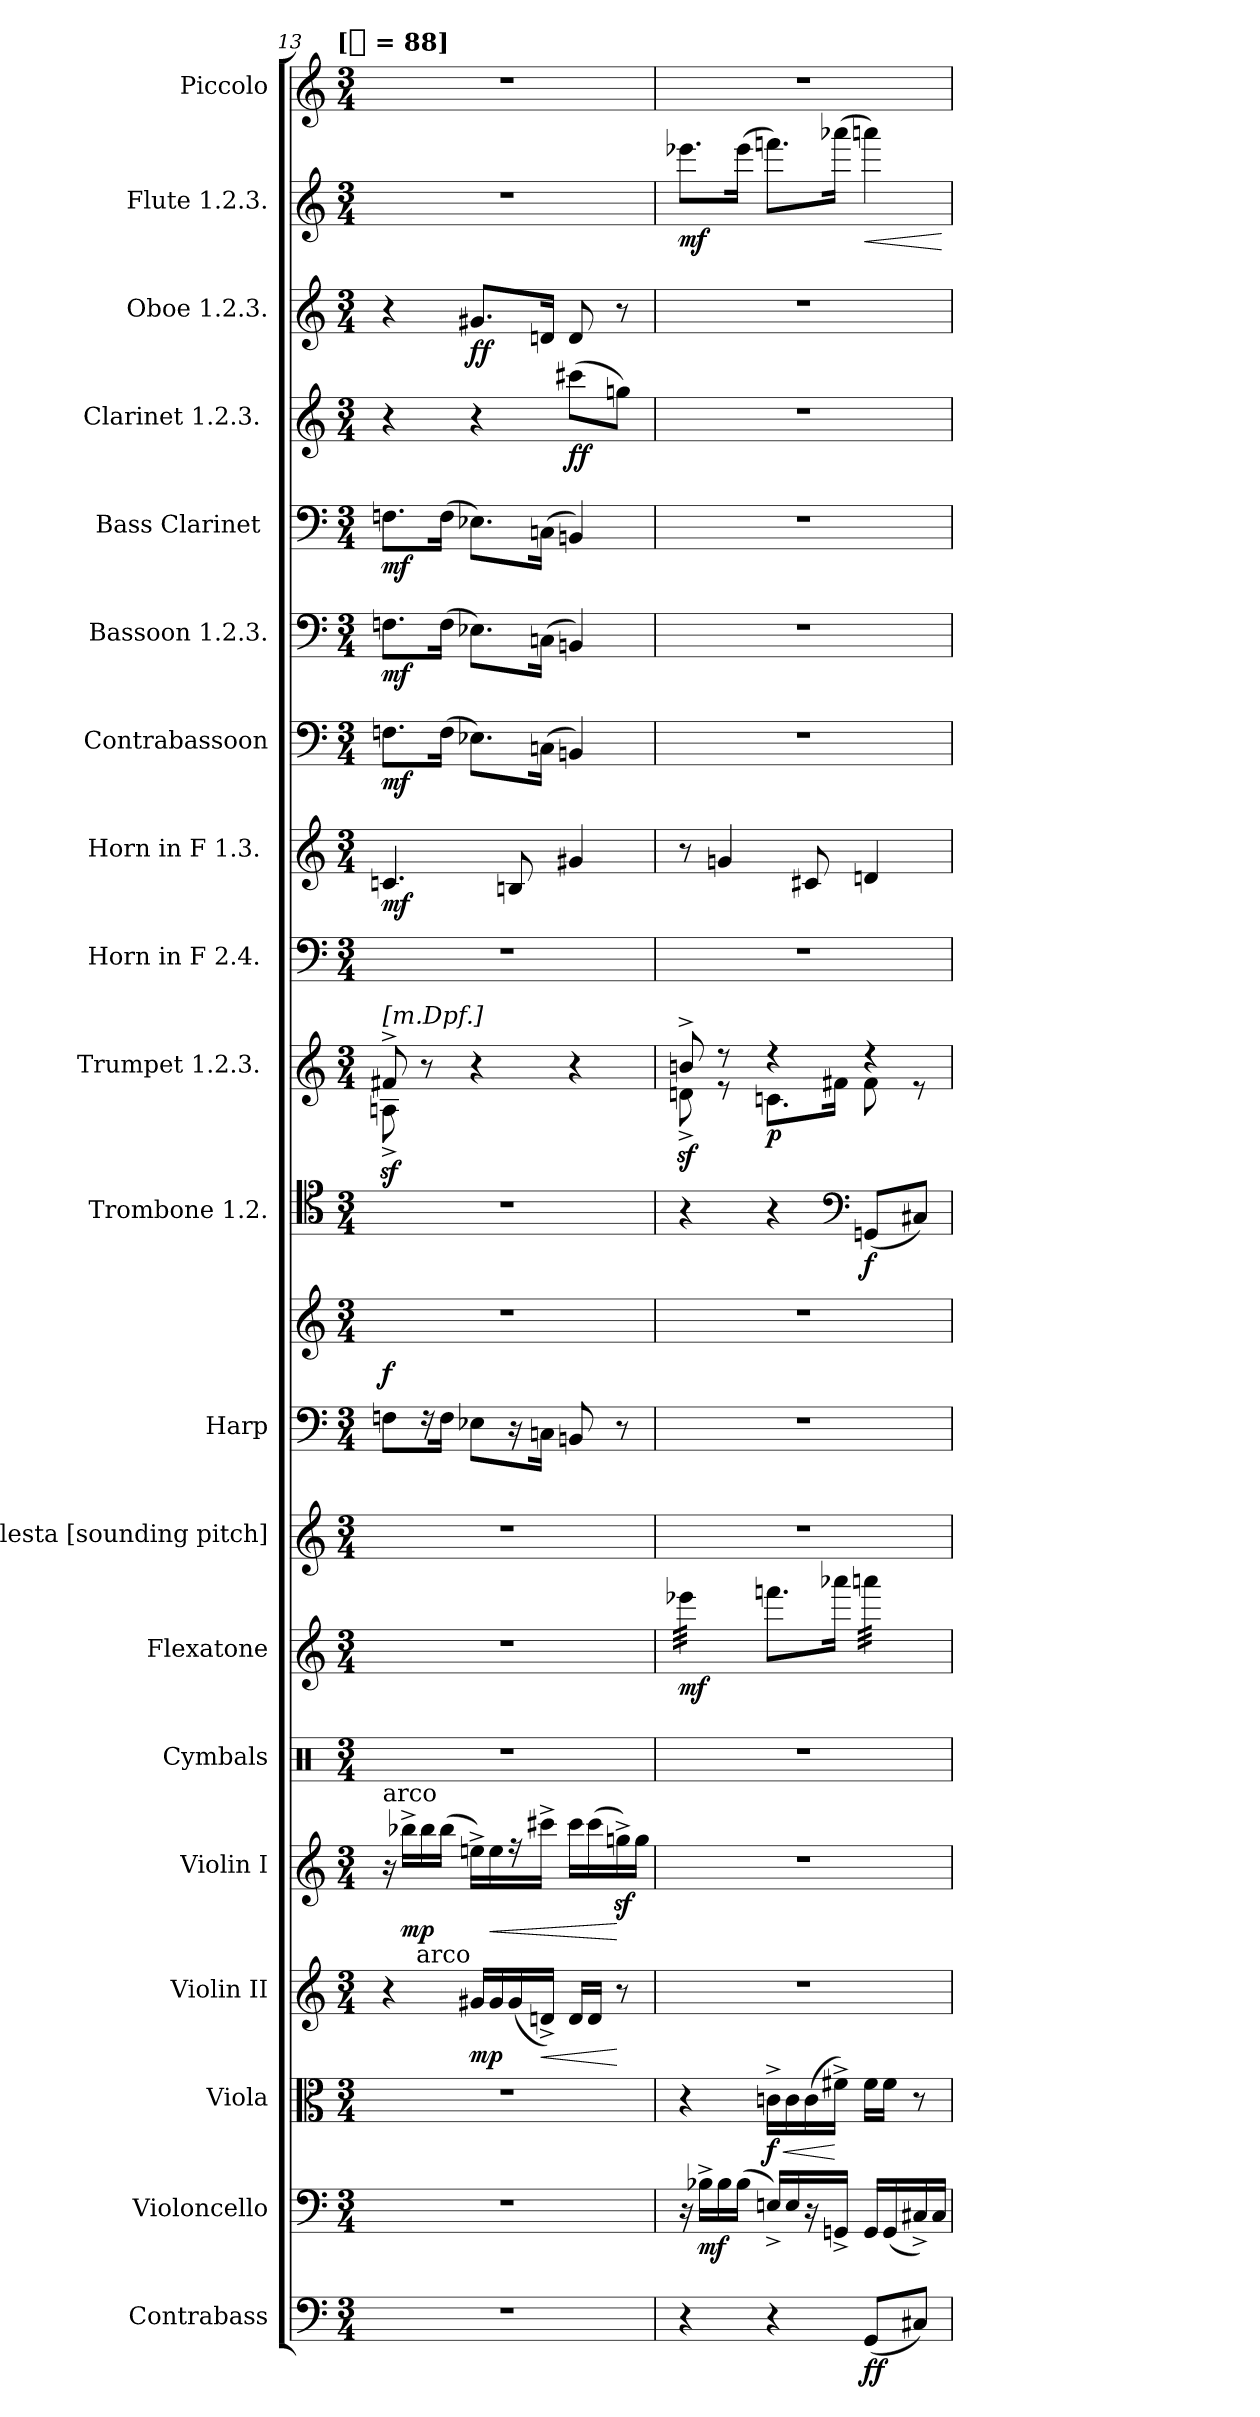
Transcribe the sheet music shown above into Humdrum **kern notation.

**kern	**dynam	**kern	**dynam	**kern	**dynam	**kern	**dynam	**kern	**dynam	**kern	**kern	**dynam	**kern	**kern	**kern	**dynam	**kern	**dynam	**kern	**dynam	**kern	**kern	**dynam	**kern	**dynam	**kern	**dynam	**kern	**dynam	**kern	**dynam	**kern	**dynam	**kern	**dynam	**kern
*part20	*part20	*part19	*part19	*part18	*part18	*part17	*part17	*part16	*part16	*part15	*part14	*part14	*part13	*part12	*part12	*part12	*part11	*part11	*part10	*part10	*part9	*part8	*part8	*part7	*part7	*part6	*part6	*part5	*part5	*part4	*part4	*part3	*part3	*part2	*part2	*part1
*staff21	*staff21	*staff20	*staff20	*staff19	*staff19	*staff18	*staff18	*staff17	*staff17	*staff16	*staff15	*staff15	*staff14	*staff13	*staff12	*staff12/13	*staff11	*staff11	*staff10	*staff10	*staff9	*staff8	*staff8	*staff7	*staff7	*staff6	*staff6	*staff5	*staff5	*staff4	*staff4	*staff3	*staff3	*staff2	*staff2	*staff1
*I"Contrabass	*	*I"Violoncello	*	*I"Viola	*	*I"Violin II	*	*I"Violin I	*	*I"Cymbals	*I"Flexatone	*	*I"Celesta [sounding pitch]	*I"Harp	*	*	*I"Trombone 1.2.	*	*I"Trumpet 1.2.3. [C]	*	*I"Horn in F 2.4. [C]	*I"Horn in F 1.3. [C]	*	*I"Contrabassoon	*	*I"Bassoon 1.2.3.	*	*I"Bass Clarinet [C]	*	*I"Clarinet 1.2.3. [C]	*	*I"Oboe 1.2.3.	*	*I"Flute 1.2.3.	*	*I"Piccolo
*I'Cb.	*	*I'Vc.	*	*I'Vla.	*	*I'Vln. II	*	*I'Vln. I	*	*	*I'Flex.	*	*I'Cel.	*I'Hp	*	*	*I'Tbn.	*	*I'Tpt.	*	*I'Hn.	*I'Hn.	*	*I'Cbsn.	*	*I'Bsn.	*	*I'B. Cl.	*	*I'Cl.	*	*I'Ob.	*	*I'Fl.	*	*I'Picc.
*clefF4	*	*clefF4	*	*clefC3	*	*clefG2	*	*clefG2	*	*clefX	*clefG2	*	*clefG2	*clefF4	*clefG2	*	*clefC4	*	*clefG2	*	*clefF4	*clefG2	*	*clefF4	*	*clefF4	*	*clefF4	*	*clefG2	*	*clefG2	*	*clefG2	*	*clefG2
*ITrd7c12	*	*	*	*	*	*	*	*	*	*	*	*	*	*	*	*	*	*	*	*	*	*	*	*ITrd7c12	*	*	*	*	*	*	*	*	*	*	*	*ITrd-7c-12
*k[]	*	*k[]	*	*k[]	*	*k[]	*	*k[]	*	*k[]	*k[]	*	*k[]	*k[]	*k[]	*	*k[]	*	*k[]	*	*k[]	*k[]	*	*k[]	*	*k[]	*	*k[]	*	*k[]	*	*k[]	*	*k[]	*	*k[]
!!LO:TX:omd:t=[[quarter] = 88]
*M3/4	*	*M3/4	*	*M3/4	*	*M3/4	*	*M3/4	*	*M3/4	*M3/4	*	*M3/4	*M3/4	*M3/4	*	*M3/4	*	*M3/4	*	*M3/4	*M3/4	*	*M3/4	*	*M3/4	*	*M3/4	*	*M3/4	*	*M3/4	*	*M3/4	*	*M3/4
*MM88	*	*MM88	*	*MM88	*	*MM88	*	*MM88	*	*MM88	*MM88	*	*MM88	*MM88	*MM88	*	*MM88	*	*MM88	*	*MM88	*MM88	*	*MM88	*	*MM88	*	*MM88	*	*MM88	*	*MM88	*	*MM88	*	*MM88
=13	=13	=13	=13	=13	=13	=13	=13	=13	=13	=13	=13	=13	=13	=13	=13	=13	=13	=13	=13	=13	=13	=13	=13	=13	=13	=13	=13	=13	=13	=13	=13	=13	=13	=13	=13	=13
*	*	*	*	*	*	*	*	*	*	*	*	*	*	*	*	*	*	*	*^	*	*	*	*	*	*	*	*	*	*	*	*	*	*	*	*	*
!	!	!	!	!	!	!	!	!	!	!	!	!	!	!	!	!	!	!	!LO:TX:a:t=[m.Dpf.]	!	!	!	!	!	!	!	!	!	!	!	!	!	!	!	!	!	!
!	!	!	!	!	!	!	!	!LO:TX:a:t=arco	!	!	!	!	!	!	!	!	!	!	!	!	!	!	!	!	!	!	!	!	!	!	!	!	!	!	!	!	!
4%3r	.	4%3r	.	4%3r	.	4r	.	16r	.	4%3r	4%3r	.	4%3r	8FnL	4%3r	f	4%3r	.	8f#X^	8Anz^	.	4%3r	4.cn	mf	8.FFnL	mf	8.FnL	mf	8.FnL	mf	4r	.	4r	.	4%3r	.	4%3r
.	.	.	.	.	.	.	.	16bb-X^LL	mp	.	.	.	.	.	.	.	.	.	.	.	.	.	.	.	.	.	.	.	.	.	.	.	.	.	.	.	.
.	.	.	.	.	.	.	.	16bb-	.	.	.	.	.	16r	.	.	.	.	8r	8ryy	.	.	.	.	.	.	.	.	.	.	.	.	.	.	.	.	.
.	.	.	.	.	.	.	.	(16bb-JJ	.	.	.	.	.	16FJk	.	.	.	.	.	.	.	.	.	.	(16FFJk	.	(16FJk	.	(16FJk	.	.	.	.	.	.	.	.
!	!	!	!	!	!	!LO:TX:a:rj:t=arco	!	!	!	!	!	!	!	!	!	!	!	!	!	!	!	!	!	!	!	!	!	!	!	!	!	!	!	!	!	!	!
.	.	.	.	.	.	16g#XLL	mp	16een^LL)	.	.	.	.	.	8E-XL	.	.	.	.	4r	4ryy	.	.	.	.	8.EE-XL)	.	8.E-XL)	.	8.E-XL)	.	4r	.	8.g#XL	ff	.	.	.
!	!	!	!	!	!	!	!	!	!LO:HP:b	!	!	!	!	!	!	!	!	!	!	!	!	!	!	!	!	!	!	!	!	!	!	!	!	!	!	!	!
.	.	.	.	.	.	16g#	.	16ee	<	.	.	.	.	.	.	.	.	.	.	.	.	.	.	.	.	.	.	.	.	.	.	.	.	.	.	.	.
.	.	.	.	.	.	(16g#	.	16r	.	.	.	.	.	16r	.	.	.	.	.	.	.	.	8Bn	.	.	.	.	.	.	.	.	.	.	.	.	.	.
!	!	!	!	!	!	!	!LO:HP:b	!	!	!	!	!	!	!	!	!	!	!	!	!	!	!	!	!	!	!	!	!	!	!	!	!	!	!	!	!	!
.	.	.	.	.	.	16dn^JJ)	<	16ccc#X^JJ	.	.	.	.	.	16CnJk	.	.	.	.	.	.	.	.	.	.	(16CCnJk	.	(16CnJk	.	(16CnJk	.	.	.	16dnJk	.	.	.	.
.	.	.	.	.	.	16dLL	.	16ccc#LL	.	.	.	.	.	8BBn	.	.	.	.	4r	4ryy	.	.	4g#X	.	4BBBn)	.	4BBn)	.	4BBn)	.	(8ccc#XL	ff	8d	.	.	.	.
.	.	.	.	.	.	16dJJ	.	(16ccc#	.	.	.	.	.	.	.	.	.	.	.	.	.	.	.	.	.	.	.	.	.	.	.	.	.	.	.	.	.
.	.	.	.	.	.	8r	[	16ggnz^)	[	.	.	.	.	8r	.	.	.	.	.	.	.	.	.	.	.	.	.	.	.	.	8ggnJ)	.	8r	.	.	.	.
.	.	.	.	.	.	.	.	16ggJJ	.	.	.	.	.	.	.	.	.	.	.	.	.	.	.	.	.	.	.	.	.	.	.	.	.	.	.	.	.
=14	=14	=14	=14	=14	=14	=14	=14	=14	=14	=14	=14	=14	=14	=14	=14	=14	=14	=14	=14	=14	=14	=14	=14	=14	=14	=14	=14	=14	=14	=14	=14	=14	=14	=14	=14	=14	=14
*	*	*	*	*	*	*	*	*	*	*	*tremolo	*	*	*	*	*	*	*	*	*	*	*	*	*	*	*	*	*	*	*	*	*	*	*	*	*	*
4r	.	16r	.	4r	.	4%3r	.	4%3r	.	4%3r	32eee-XLLL	mf	4%3r	4%3r	4%3r	.	4r	.	8bn^	8dnz^	.	4%3r	8r	.	4%3r	.	4%3r	.	4%3r	.	4%3r	.	4%3r	.	8.eee-XL	mf	4%3r
.	.	.	.	.	.	.	.	.	.	.	32eee-X	.	.	.	.	.	.	.	.	.	.	.	.	.	.	.	.	.	.	.	.	.	.	.	.	.	.
.	.	16B-X^LL	mf	.	.	.	.	.	.	.	32eee-X	.	.	.	.	.	.	.	.	.	.	.	.	.	.	.	.	.	.	.	.	.	.	.	.	.	.
.	.	.	.	.	.	.	.	.	.	.	32eee-X	.	.	.	.	.	.	.	.	.	.	.	.	.	.	.	.	.	.	.	.	.	.	.	.	.	.
.	.	16B-	.	.	.	.	.	.	.	.	32eee-X	.	.	.	.	.	.	.	8rdd	8re	.	.	4gn	.	.	.	.	.	.	.	.	.	.	.	.	.	.
.	.	.	.	.	.	.	.	.	.	.	32eee-X	.	.	.	.	.	.	.	.	.	.	.	.	.	.	.	.	.	.	.	.	.	.	.	.	.	.
.	.	(16B-JJ	.	.	.	.	.	.	.	.	32eee-X	.	.	.	.	.	.	.	.	.	.	.	.	.	.	.	.	.	.	.	.	.	.	.	(16eee-Jk	.	.
.	.	.	.	.	.	.	.	.	.	.	32eee-XJJJ	.	.	.	.	.	.	.	.	.	.	.	.	.	.	.	.	.	.	.	.	.	.	.	.	.	.
*	*	*	*	*	*	*	*	*	*	*	*Xtremolo	*	*	*	*	*	*	*	*	*	*	*	*	*	*	*	*	*	*	*	*	*	*	*	*	*	*
!	!	!	!	!	!LO:HP:b	!	!	!	!	!	!	!	!	!	!	!	!	!	!	!	!	!	!	!	!	!	!	!	!	!	!	!	!	!	!	!	!
4r	.	16En^LL)	.	16cn^LL	< f	.	.	.	.	.	8.fffnL	.	.	.	.	.	4r	.	4rdd	8.cnL	p	.	.	.	.	.	.	.	.	.	.	.	.	.	8.fffnL)	.	.
.	.	16E	.	16c	.	.	.	.	.	.	.	.	.	.	.	.	.	.	.	.	.	.	.	.	.	.	.	.	.	.	.	.	.	.	.	.	.
.	.	16r	.	(16c	.	.	.	.	.	.	.	.	.	.	.	.	.	.	.	.	.	.	8c#X	.	.	.	.	.	.	.	.	.	.	.	.	.	.
.	.	16GGn^JJ	.	16f#X^JJ)	[	.	.	.	.	.	16aaa-XJk	.	.	.	.	.	.	.	.	16f#XJk	.	.	.	.	.	.	.	.	.	.	.	.	.	.	(16aaa-XJk	.	.
*	*	*	*	*	*	*	*	*	*	*	*	*	*	*	*	*	*clefF4	*	*	*	*	*	*	*	*	*	*	*	*	*	*	*	*	*	*	*	*
!	!	!	!	!	!	!	!	!	!	!	!	!	!	!	!	!	!	!	!	!	!	!	!	!	!	!	!	!	!	!	!	!	!	!	!	!LO:HP:b	!
*	*	*	*	*	*	*	*	*	*	*	*tremolo	*	*	*	*	*	*	*	*	*	*	*	*	*	*	*	*	*	*	*	*	*	*	*	*	*	*
(8GGGL	ff	16GGLL	.	16f#LL	.	.	.	.	.	.	32aaanLLL	.	.	.	.	.	(8GGnL	f	4r	8f#	.	.	4dn	.	.	.	.	.	.	.	.	.	.	.	4aaan)	<	.
.	.	.	.	.	.	.	.	.	.	.	32aaan	.	.	.	.	.	.	.	.	.	.	.	.	.	.	.	.	.	.	.	.	.	.	.	.	.	.
.	.	(16GG	.	16f#JJ	.	.	.	.	.	.	32aaan	.	.	.	.	.	.	.	.	.	.	.	.	.	.	.	.	.	.	.	.	.	.	.	.	.	.
.	.	.	.	.	.	.	.	.	.	.	32aaan	.	.	.	.	.	.	.	.	.	.	.	.	.	.	.	.	.	.	.	.	.	.	.	.	.	.
8CC#XJ)	.	16C#X^)	.	8r	.	.	.	.	.	.	32aaan	.	.	.	.	.	8C#XJ)	.	.	8r	.	.	.	.	.	.	.	.	.	.	.	.	.	.	.	.	.
.	.	.	.	.	.	.	.	.	.	.	32aaan	.	.	.	.	.	.	.	.	.	.	.	.	.	.	.	.	.	.	.	.	.	.	.	.	.	.
.	.	16C#JJ	.	.	.	.	.	.	.	.	32aaan	.	.	.	.	.	.	.	.	.	.	.	.	.	.	.	.	.	.	.	.	.	.	.	.	.	.
.	.	.	.	.	.	.	.	.	.	.	32aaanJJJ	.	.	.	.	.	.	.	.	.	.	.	.	.	.	.	.	.	.	.	.	.	.	.	.	.	.
*	*	*	*	*	*	*	*	*	*	*	*Xtremolo	*	*	*	*	*	*	*	*	*	*	*	*	*	*	*	*	*	*	*	*	*	*	*	*	*	*
*	*	*	*	*	*	*	*	*	*	*	*	*	*	*	*	*	*	*	*v	*v	*	*	*	*	*	*	*	*	*	*	*	*	*	*	*	*	*
.	.	.	.	.	.	.	.	.	.	.	.	.	.	.	.	.	.	.	.	.	.	.	.	.	.	.	.	.	.	.	.	.	.	.	[	.
=	=	=	=	=	=	=	=	=	=	=	=	=	=	=	=	=	=	=	=	=	=	=	=	=	=	=	=	=	=	=	=	=	=	=	=	=
*-	*-	*-	*-	*-	*-	*-	*-	*-	*-	*-	*-	*-	*-	*-	*-	*-	*-	*-	*-	*-	*-	*-	*-	*-	*-	*-	*-	*-	*-	*-	*-	*-	*-	*-	*-	*-
